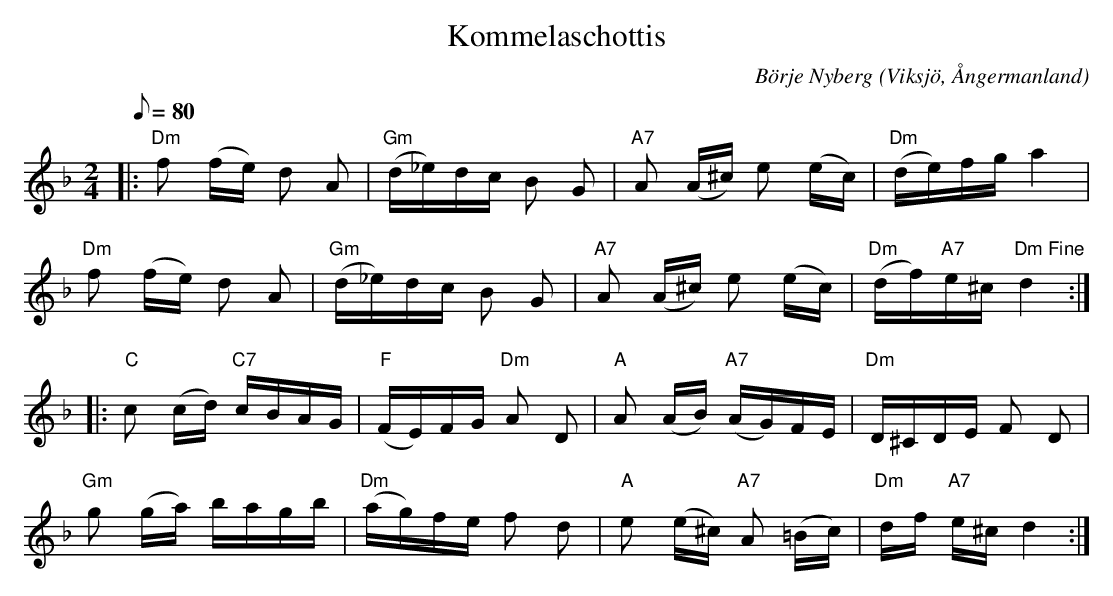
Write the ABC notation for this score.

X:1
T:Kommelaschottis
C:Börje Nyberg
O:Viksjö, Ångermanland
M:2/4
L:1/8
Q:80
K:Dm
|: "Dm"f (f/2e/2) d A | "Gm"(d/2_e/2)d/2c/2 B G | "A7"A (A/2^c/2) e (e/2c/2) |"Dm"(d/2e/2)f/2g/2 a2 |
"Dm"f (f/2e/2) d A | "Gm" (d/2_e/2)d/2c/2 B G | "A7"A (A/2^c/2) e (e/2c/2) | "Dm"(d/2f/2)"A7"e/2^c/2 "Dm Fine"d2::
"C"c (c/2d/2) "C7"c/2B/2A/2G/2 | "F"(F/2E/2)F/2G/2 "Dm"A D | "A"A (A/2B/2) "A7"(A/2G/2)F/2E/2 | "Dm"D/2^C/2D/2E/2 F D |
"Gm"g (g/2a/2) b/2a/2g/2b/2 | "Dm"(a/2g/2)f/2e/2 f d | "A"e (e/2^c/2) "A7"A (=B/2c/2) | "Dm"d/2f/2 "A7"e/2^c/2 d2:|
